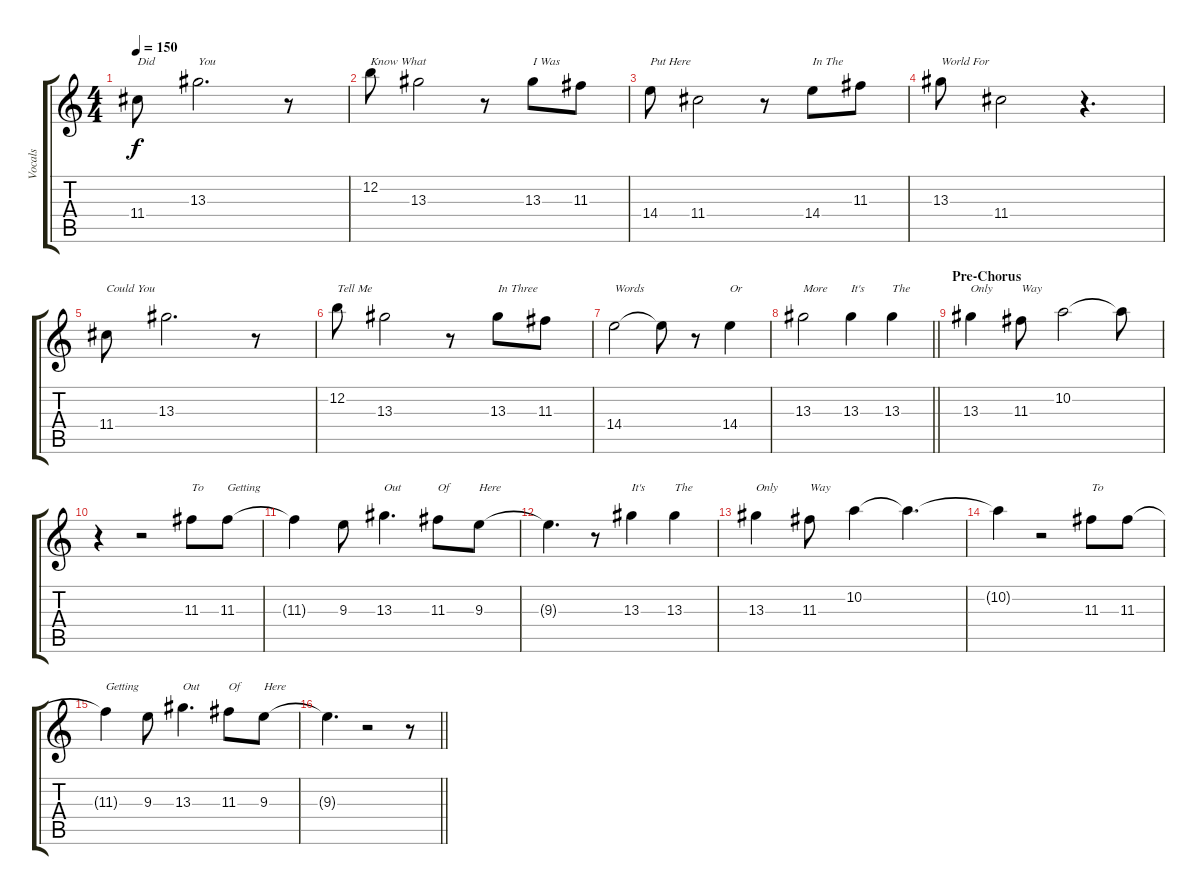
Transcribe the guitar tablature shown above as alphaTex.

\track ("Vocals" "Vocals") {instrument fretlessbass}
\staff {score tabs}
\tuning (E4 B3 G3 D3 A2 E2) {hide}
\ts (4 4)
\tempo 150
\clef g2
\ks c
11.4.8{txt "Did" dy f} 13.3.2{d txt "You"} r.8 |
12.2.8{txt "Know What"} 13.3.2 r.8 13.3.8{txt "I Was"} 11.3.8 |
14.4.8{txt "Put Here"} 11.4.2 r.8 14.4.8{txt "In The"} 11.3.8 |
13.3.8{txt "World For"} 11.4.2 r.4{d} |
11.4.8{txt "Could You"} 13.3.2{d} r.8 |
12.2.8{txt "Tell Me"} 13.3.2 r.8 13.3.8{txt "In Three"} 11.3.8 |
14.4.2{txt "Words"} 14.4{t}.8 r.8 14.4.4{txt "Or"} |
\barLineRight lightlight
13.3.2{txt "More"} 13.3.4{txt "It's"} 13.3.4{txt "The"} |
\section ("" "Pre-Chorus")
13.3.4{txt "Only"} 11.3.8{txt "Way"} 10.2.2 10.2{t}.8 |
r.4 r.2 11.3.8{txt "To"} 11.3.8{txt "Getting"} |
11.3{t}.4 9.3.8 13.3.4{d txt "Out"} 11.3.8{txt "Of"} 9.3.8{txt "Here"} |
9.3{t}.4{d} r.8 13.3.4{txt "It's"} 13.3.4{txt "The"} |
13.3.4{txt "Only"} 11.3.8{txt "Way"} 10.2.4 10.2{t}.4{d} |
10.2{t}.4 r.2 11.3.8{txt "To"} 11.3.8 |
11.3{t}.4{txt "Getting"} 9.3.8 13.3.4{d txt "Out"} 11.3.8{txt "Of"} 9.3.8{txt "Here"} |
\barLineRight lightlight
9.3{t}.4{d} r.2 r.8
